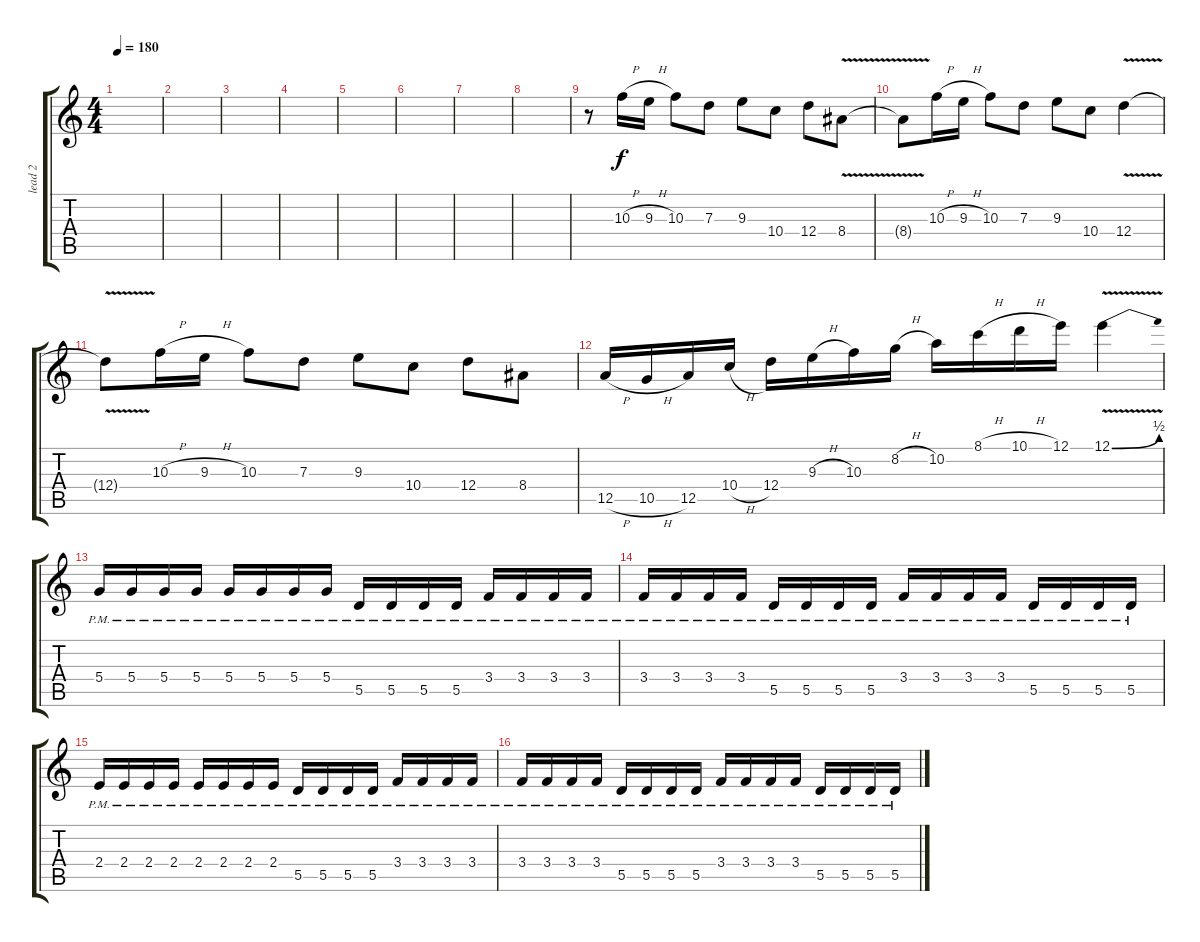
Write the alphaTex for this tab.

\track ("lead 2" "lead 2") {instrument distortionguitar}
\staff {score tabs}
\tuning (E4 B3 G3 D3 A2 D2) {hide}
\ts (4 4)
\tempo 180
\clef g2
\ks c
|
|
|
|
|
|
|
|
r.8 10.3{h}.16 9.3{h}.16 10.3.8 7.3.8 9.3.8 10.4.8 12.4.8 8.4{v}.8 |
8.4{t}.8 10.3{h}.16 9.3{h}.16 10.3.8 7.3.8 9.3.8 10.4.8 12.4{v}.4 |
12.4{t}.8 10.3{h}.16 9.3{h}.16 10.3.8 7.3.8 9.3.8 10.4.8 12.4.8 8.4.8 |
12.5{h}.16 10.5{h}.16 12.5.16 10.4{h}.16 12.4.16 9.3{h}.16 10.3.16 8.2{h}.16 10.2.16 8.1{h}.16 10.1{h}.16 12.1.16 12.1{be (bend 0 0 60 2) v}.4 |
5.4{pm}.16{volume 8 instrument overdrivenguitar} 5.4{pm}.16 5.4{pm}.16 5.4{pm}.16 5.4{pm}.16 5.4{pm}.16 5.4{pm}.16 5.4{pm}.16 5.5{pm}.16 5.5{pm}.16 5.5{pm}.16 5.5{pm}.16 3.4{pm}.16 3.4{pm}.16 3.4{pm}.16 3.4{pm}.16 |
3.4{pm}.16 3.4{pm}.16 3.4{pm}.16 3.4{pm}.16 5.5{pm}.16 5.5{pm}.16 5.5{pm}.16 5.5{pm}.16 3.4{pm}.16 3.4{pm}.16 3.4{pm}.16 3.4{pm}.16 5.5{pm}.16 5.5{pm}.16 5.5{pm}.16 5.5{pm}.16 |
2.4{pm}.16 2.4{pm}.16 2.4{pm}.16 2.4{pm}.16 2.4{pm}.16 2.4{pm}.16 2.4{pm}.16 2.4{pm}.16 5.5{pm}.16 5.5{pm}.16 5.5{pm}.16 5.5{pm}.16 3.4{pm}.16 3.4{pm}.16 3.4{pm}.16 3.4{pm}.16 |
3.4{pm}.16 3.4{pm}.16 3.4{pm}.16 3.4{pm}.16 5.5{pm}.16 5.5{pm}.16 5.5{pm}.16 5.5{pm}.16 3.4{pm}.16 3.4{pm}.16 3.4{pm}.16 3.4{pm}.16 5.5{pm}.16 5.5{pm}.16 5.5{pm}.16 5.5{pm}.16
